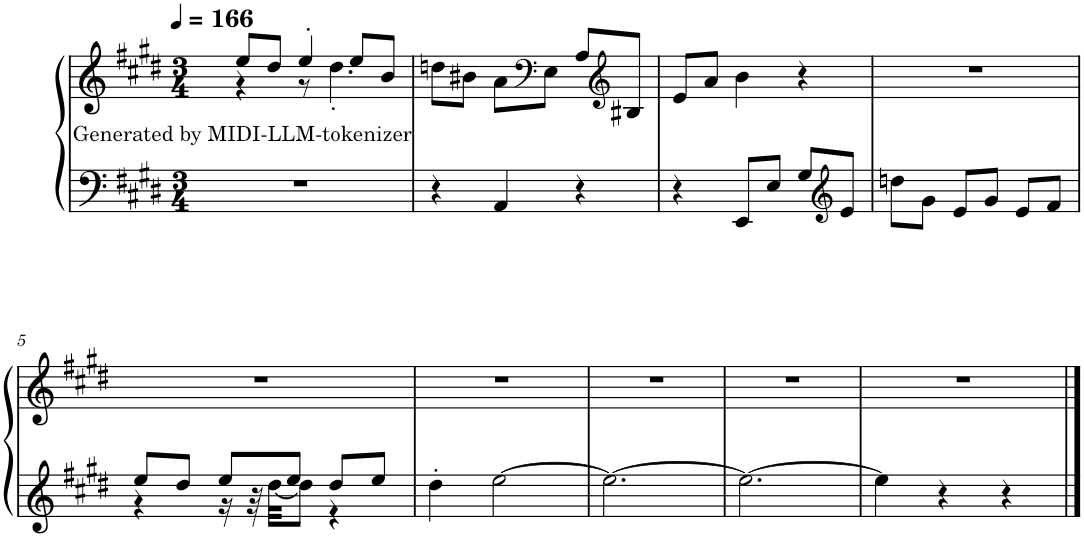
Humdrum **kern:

**kern	**kern	**text
*part1	*part1	*part1
*staff2	*staff1	*staff1
*I"Piano	*	*
*I'Pno.	*	*
*clefF4	*clefG2	*
*k[f#c#g#d#]	*k[f#c#g#d#]	*
*M3/4	*M3/4	*
*MM166	*MM166	*
=1	=1	=1
!	!	!LO:LY:b
*	*^	*
2.r	8ee/L	4r	Generated by MIDI-LLM-tokenizer
.	8dd#/J	.	.
.	4ee'/	8r	.
.	.	4.dd#'\	.
.	8ee/L	.	.
.	8b/J	.	.
*	*v	*v	*
=2	=2	=2
4r	8ddn\L	.
.	8b#X\J	.
4AA/	8a\L	.
*	*clefF4	*
.	8E\J	.
4r	8A/L	.
*	*clefG2	*
.	8B#X/J	.
=3	=3	=3
4r	8e/L	.
.	8a/J	.
8EE/L	4b\	.
8E/J	.	.
8G#/L	4r	.
*clefG2	*	*
8e/J	.	.
=4	=4	=4
8ddn\L	2.r	.
8g#\J	.	.
8e/L	.	.
8g#/J	.	.
8e/L	.	.
8f#/J	.	.
!!LO:LB:g=z
=5	=5	=5
*^	*	*
8ee/L	4r	2.r	.
8dd#/J	.	.	.
8ee/L	16r	.	.
.	32r	.	.
.	[32dd#\KKL	.	.
8ee/J	8dd#\J]	.	.
8dd#/L	4r	.	.
8ee/J	.	.	.
*v	*v	*	*
=6	=6	=6
4dd#'\	2.r	.
[2ee\	.	.
=7	=7	=7
2.ee\_	2.r	.
=8	=8	=8
2.ee\_	2.r	.
=9	=9	=9
4ee\]	2.r	.
4r	.	.
4r	.	.
==	==	==
*-	*-	*-
